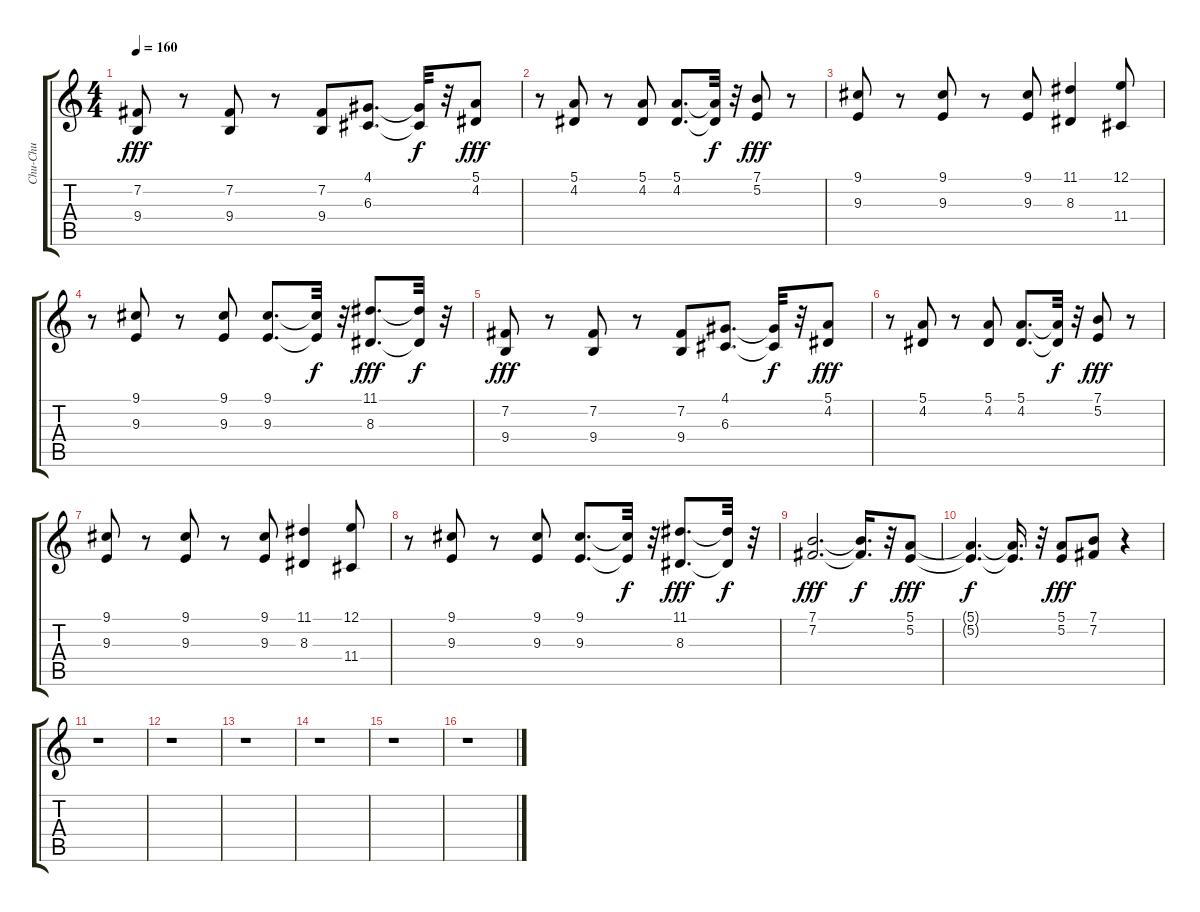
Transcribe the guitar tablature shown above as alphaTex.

\track ("Chu-Chu" "Chu-Chu") {instrument voiceoohs}
\staff {score tabs}
\tuning (E4 B3 G3 D3 A2 E2) {hide}
\ts (4 4)
\tempo 160
\clef g2
\ks c
(7.2 9.4).8{dy fff} r.8 (7.2 9.4).8 r.8 (7.2 9.4).8 (4.1 6.3).8{d} (4.1{t} 6.3{t}).32{dy f} r.32 (5.1 4.2).8{dy fff} |
r.8 (5.1 4.2).8 r.8 (5.1 4.2).8 (5.1 4.2).8{d} (5.1{t} 4.2{t}).32{dy f} r.32 (7.1 5.2).8{dy fff} r.8 |
(9.1 9.3).8 r.8 (9.1 9.3).8 r.8 (9.1 9.3).8 (11.1 8.3).4 (12.1 11.4).8 |
r.8 (9.1 9.3).8 r.8 (9.1 9.3).8 (9.1 9.3).8{d} (9.1{t} 9.3{t}).32{dy f} r.32 (11.1 8.3).8{d dy fff} (11.1{t} 8.3{t}).32{dy f} r.32 |
(7.2 9.4).8{dy fff} r.8 (7.2 9.4).8 r.8 (7.2 9.4).8 (4.1 6.3).8{d} (4.1{t} 6.3{t}).32{dy f} r.32 (5.1 4.2).8{dy fff} |
r.8 (5.1 4.2).8 r.8 (5.1 4.2).8 (5.1 4.2).8{d} (5.1{t} 4.2{t}).32{dy f} r.32 (7.1 5.2).8{dy fff} r.8 |
(9.1 9.3).8 r.8 (9.1 9.3).8 r.8 (9.1 9.3).8 (11.1 8.3).4 (12.1 11.4).8 |
r.8 (9.1 9.3).8 r.8 (9.1 9.3).8 (9.1 9.3).8{d} (9.1{t} 9.3{t}).32{dy f} r.32 (11.1 8.3).8{d dy fff} (11.1{t} 8.3{t}).32{dy f} r.32 |
(7.1 7.2).2{d dy fff} (7.1{t} 7.2{t}).16{d dy f} r.32 (5.1 5.2).8{dy fff} |
(5.1{t} 5.2{t}).4{d dy f} (5.1{t} 5.2{t}).16{d} r.32 (5.1 5.2).8{dy fff} (7.1 7.2).8 r.4 |
r.1 |
r.1 |
r.1 |
r.1 |
r.1 |
r.1
